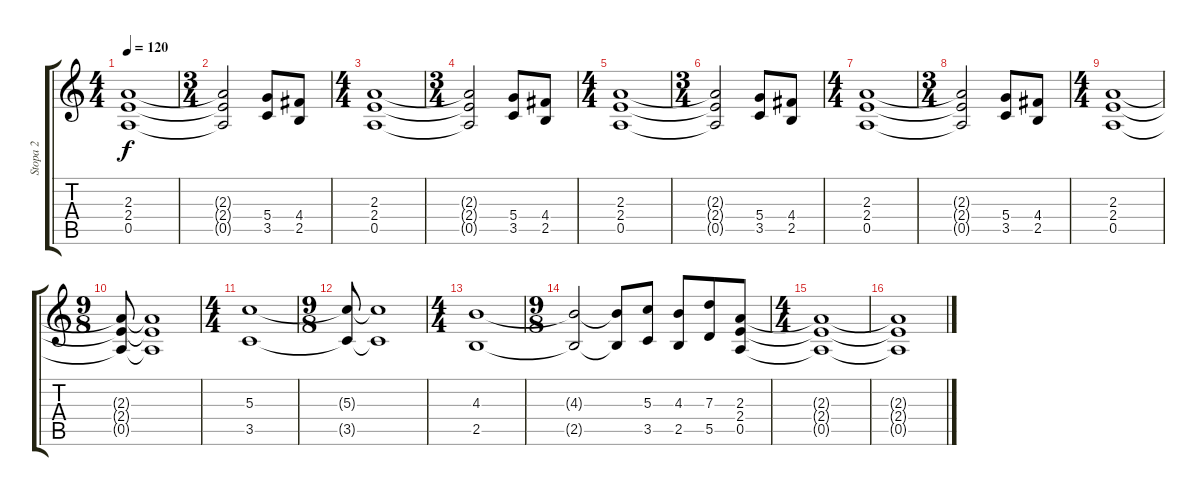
\track ("Stopa 2" "Stopa 2") {instrument distortionguitar}
\staff {score tabs}
\tuning (E4 B3 G3 D3 A2 E2) {hide}
\ts (4 4)
\tempo 120
\clef g2
\ks c
(2.3 2.4 0.5).1{dy f} |
\ts (3 4)
(2.3{t} 2.4{t} 0.5{t}).2 (5.4 3.5).8 (4.4 2.5).8 |
\ts (4 4)
(2.3 2.4 0.5).1 |
\ts (3 4)
(2.3{t} 2.4{t} 0.5{t}).2 (5.4 3.5).8 (4.4 2.5).8 |
\ts (4 4)
(2.3 2.4 0.5).1 |
\ts (3 4)
(2.3{t} 2.4{t} 0.5{t}).2 (5.4 3.5).8 (4.4 2.5).8 |
\ts (4 4)
(2.3 2.4 0.5).1 |
\ts (3 4)
(2.3{t} 2.4{t} 0.5{t}).2 (5.4 3.5).8 (4.4 2.5).8 |
\ts (4 4)
(2.3 2.4 0.5).1 |
\ts (9 8)
(2.3{t} 2.4{t} 0.5{t}).8 (2.3{t} 2.4{t} 0.5{t}).1 |
\ts (4 4)
(5.3 3.5).1 |
\ts (9 8)
(5.3{t} 3.5{t}).8 (5.3{t} 3.5{t}).1 |
\ts (4 4)
(4.3 2.5).1 |
\ts (9 8)
(4.3{t} 2.5{t}).2 (4.3{t} 2.5{t}).8 (5.3 3.5).8 (4.3 2.5).8 (7.3 5.5).8 (2.3 2.4 0.5).8 |
\ts (4 4)
(2.3{t} 2.4{t} 0.5{t}).1 |
(2.3{t} 2.4{t} 0.5{t}).1
